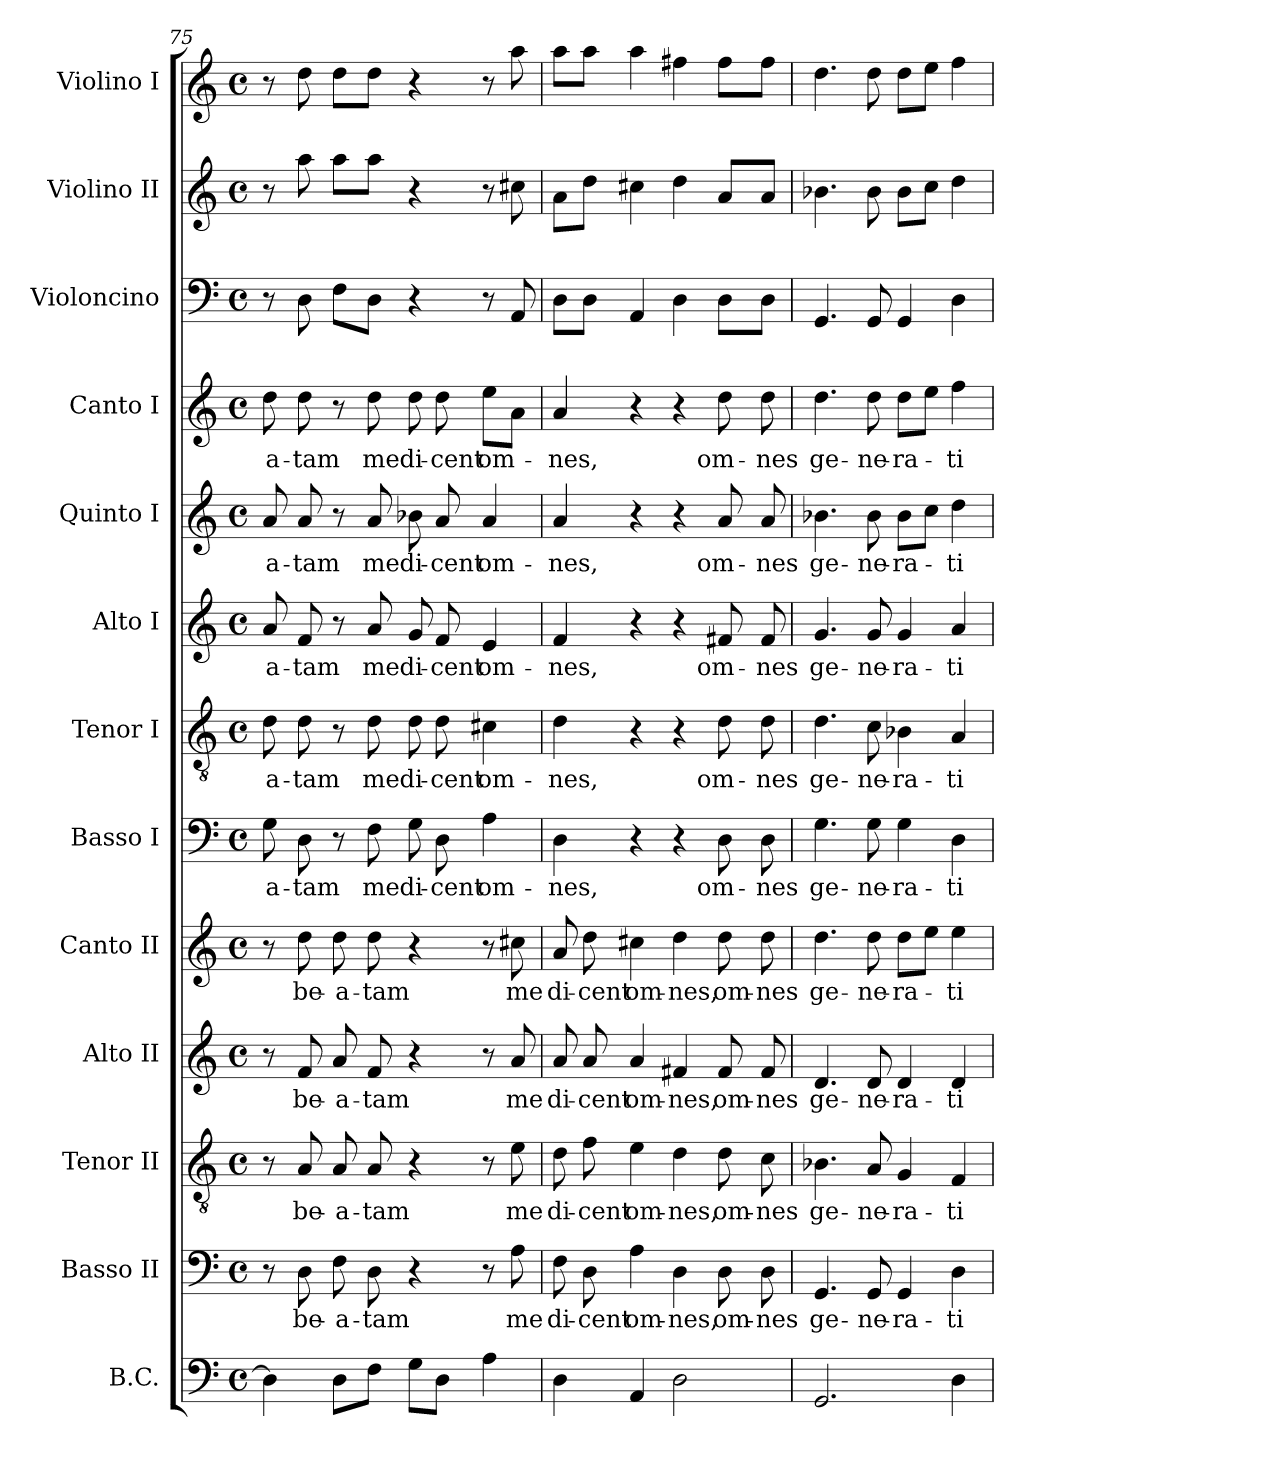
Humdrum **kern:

**kern	**kern	**text	**kern	**text	**kern	**text	**kern	**text	**kern	**text	**kern	**text	**kern	**text	**kern	**text	**kern	**text	**kern	**kern	**kern
*part13	*part12	*part12	*part11	*part11	*part10	*part10	*part9	*part9	*part8	*part8	*part7	*part7	*part6	*part6	*part5	*part5	*part4	*part4	*part3	*part2	*part1
*staff13	*staff12	*staff12	*staff11	*staff11	*staff10	*staff10	*staff9	*staff9	*staff8	*staff8	*staff7	*staff7	*staff6	*staff6	*staff5	*staff5	*staff4	*staff4	*staff3	*staff2	*staff1
*I"B.C.	*I"Basso II	*	*I"Tenor II	*	*I"Alto II	*	*I"Canto II	*	*I"Basso I	*	*I"Tenor I	*	*I"Alto I	*	*I"Quinto I	*	*I"Canto I	*	*I"Violoncino	*I"Violino II	*I"Violino I
*I'BC	*I'B 2	*	*I'T 2	*	*I'A 2	*	*I'C 2	*	*I'B 1	*	*I'T 1	*	*I'A 1	*	*I'Q 1	*	*I'C 1	*	*	*I'Vln. II	*I'Vln. I
!!LO:PB:g=z
*clefF4	*clefF4	*	*clefGv2	*	*clefG2	*	*clefG2	*	*clefF4	*	*clefGv2	*	*clefG2	*	*clefG2	*	*clefG2	*	*clefF4	*clefG2	*clefG2
*k[]	*k[]	*	*k[]	*	*k[]	*	*k[]	*	*k[]	*	*k[]	*	*k[]	*	*k[]	*	*k[]	*	*k[]	*k[]	*k[]
*C:	*C:	*	*C:	*	*C:	*	*C:	*	*C:	*	*C:	*	*C:	*	*C:	*	*C:	*	*C:	*C:	*C:
*M4/4	*M4/4	*	*M4/4	*	*M4/4	*	*M4/4	*	*M4/4	*	*M4/4	*	*M4/4	*	*M4/4	*	*M4/4	*	*M4/4	*M4/4	*M4/4
*met(c)	*met(c)	*	*met(c)	*	*met(c)	*	*met(c)	*	*met(c)	*	*met(c)	*	*met(c)	*	*met(c)	*	*met(c)	*	*met(c)	*met(c)	*met(c)
=75	=75	=75	=75	=75	=75	=75	=75	=75	=75	=75	=75	=75	=75	=75	=75	=75	=75	=75	=75	=75	=75
!	!	!	!	!	!	!	!	!	!	!LO:LY:b	!	!	!	!	!	!	!	!	!	!	!
!	!	!	!	!	!	!	!	!	!	!	!	!LO:LY:b	!	!	!	!	!	!	!	!	!
!	!	!	!	!	!	!	!	!	!	!	!	!	!	!LO:LY:b	!	!	!	!	!	!	!
!	!	!	!	!	!	!	!	!	!	!	!	!	!	!	!	!LO:LY:b	!	!	!	!	!
!	!	!	!	!	!	!	!	!	!	!	!	!	!	!	!	!	!	!LO:LY:b	!	!	!
4D\]	8r	.	8r	.	8r	.	8r	.	8G\	-a-	8d\	-a-	8a/	-a-	8a/	-a-	8dd\	-a-	8r	8r	8r
!	!	!LO:LY:b	!	!	!	!	!	!	!	!	!	!	!	!	!	!	!	!	!	!	!
!	!	!	!	!LO:LY:b	!	!	!	!	!	!	!	!	!	!	!	!	!	!	!	!	!
!	!	!	!	!	!	!LO:LY:b	!	!	!	!	!	!	!	!	!	!	!	!	!	!	!
!	!	!	!	!	!	!	!	!LO:LY:b	!	!	!	!	!	!	!	!	!	!	!	!	!
!	!	!	!	!	!	!	!	!	!	!LO:LY:b	!	!	!	!	!	!	!	!	!	!	!
!	!	!	!	!	!	!	!	!	!	!	!	!LO:LY:b	!	!	!	!	!	!	!	!	!
!	!	!	!	!	!	!	!	!	!	!	!	!	!	!LO:LY:b	!	!	!	!	!	!	!
!	!	!	!	!	!	!	!	!	!	!	!	!	!	!	!	!LO:LY:b	!	!	!	!	!
!	!	!	!	!	!	!	!	!	!	!	!	!	!	!	!	!	!	!LO:LY:b	!	!	!
.	8D\	be-	8A/	be-	8f/	be-	8dd\	be-	8D\	-tam	8d\	-tam	8f/	-tam	8a/	-tam	8dd\	-tam	8D\	8aa\	8dd\
!	!	!LO:LY:b	!	!	!	!	!	!	!	!	!	!	!	!	!	!	!	!	!	!	!
!	!	!	!	!LO:LY:b	!	!	!	!	!	!	!	!	!	!	!	!	!	!	!	!	!
!	!	!	!	!	!	!LO:LY:b	!	!	!	!	!	!	!	!	!	!	!	!	!	!	!
!	!	!	!	!	!	!	!	!LO:LY:b	!	!	!	!	!	!	!	!	!	!	!	!	!
8D\L	8F\	-a-	8A/	-a-	8a/	-a-	8dd\	-a-	8r	.	8r	.	8r	.	8r	.	8r	.	8F\L	8aa\L	8dd\L
!	!	!LO:LY:b	!	!	!	!	!	!	!	!	!	!	!	!	!	!	!	!	!	!	!
!	!	!	!	!LO:LY:b	!	!	!	!	!	!	!	!	!	!	!	!	!	!	!	!	!
!	!	!	!	!	!	!LO:LY:b	!	!	!	!	!	!	!	!	!	!	!	!	!	!	!
!	!	!	!	!	!	!	!	!LO:LY:b	!	!	!	!	!	!	!	!	!	!	!	!	!
!	!	!	!	!	!	!	!	!	!	!LO:LY:b	!	!	!	!	!	!	!	!	!	!	!
!	!	!	!	!	!	!	!	!	!	!	!	!LO:LY:b	!	!	!	!	!	!	!	!	!
!	!	!	!	!	!	!	!	!	!	!	!	!	!	!LO:LY:b	!	!	!	!	!	!	!
!	!	!	!	!	!	!	!	!	!	!	!	!	!	!	!	!LO:LY:b	!	!	!	!	!
!	!	!	!	!	!	!	!	!	!	!	!	!	!	!	!	!	!	!LO:LY:b	!	!	!
8F\J	8D\	-tam	8A/	-tam	8f/	-tam	8dd\	-tam	8F\	me	8d\	me	8a/	me	8a/	me	8dd\	me	8D\J	8aa\J	8dd\J
!	!	!	!	!	!	!	!	!	!	!LO:LY:b	!	!	!	!	!	!	!	!	!	!	!
!	!	!	!	!	!	!	!	!	!	!	!	!LO:LY:b	!	!	!	!	!	!	!	!	!
!	!	!	!	!	!	!	!	!	!	!	!	!	!	!LO:LY:b	!	!	!	!	!	!	!
!	!	!	!	!	!	!	!	!	!	!	!	!	!	!	!	!LO:LY:b	!	!	!	!	!
!	!	!	!	!	!	!	!	!	!	!	!	!	!	!	!	!	!	!LO:LY:b	!	!	!
8G\L	4r	.	4r	.	4r	.	4r	.	8G\	di-	8d\	di-	8g/	di-	8b-X\	di-	8dd\	di-	4r	4r	4r
!	!	!	!	!	!	!	!	!	!	!LO:LY:b	!	!	!	!	!	!	!	!	!	!	!
!	!	!	!	!	!	!	!	!	!	!	!	!LO:LY:b	!	!	!	!	!	!	!	!	!
!	!	!	!	!	!	!	!	!	!	!	!	!	!	!LO:LY:b	!	!	!	!	!	!	!
!	!	!	!	!	!	!	!	!	!	!	!	!	!	!	!	!LO:LY:b	!	!	!	!	!
!	!	!	!	!	!	!	!	!	!	!	!	!	!	!	!	!	!	!LO:LY:b	!	!	!
8D\J	.	.	.	.	.	.	.	.	8D\	-cent	8d\	-cent	8f/	-cent	8a/	-cent	8dd\	-cent	.	.	.
!	!	!	!	!	!	!	!	!	!	!LO:LY:b	!	!	!	!	!	!	!	!	!	!	!
!	!	!	!	!	!	!	!	!	!	!	!	!LO:LY:b	!	!	!	!	!	!	!	!	!
!	!	!	!	!	!	!	!	!	!	!	!	!	!	!LO:LY:b	!	!	!	!	!	!	!
!	!	!	!	!	!	!	!	!	!	!	!	!	!	!	!	!LO:LY:b	!	!	!	!	!
!	!	!	!	!	!	!	!	!	!	!	!	!	!	!	!	!	!	!LO:LY:b	!	!	!
4A\	8r	.	8r	.	8r	.	8r	.	4A\	om-	4c#X\	om-	4e/	om-	4a/	om-	8ee\L	om-	8r	8r	8r
!	!	!LO:LY:b	!	!	!	!	!	!	!	!	!	!	!	!	!	!	!	!	!	!	!
!	!	!	!	!LO:LY:b	!	!	!	!	!	!	!	!	!	!	!	!	!	!	!	!	!
!	!	!	!	!	!	!LO:LY:b	!	!	!	!	!	!	!	!	!	!	!	!	!	!	!
!	!	!	!	!	!	!	!	!LO:LY:b	!	!	!	!	!	!	!	!	!	!	!	!	!
.	8A\	me	8e\	me	8a/	me	8cc#X\	me	.	.	.	.	.	.	.	.	8a\J	.	8AA/	8cc#X\	8aa\
=76	=76	=76	=76	=76	=76	=76	=76	=76	=76	=76	=76	=76	=76	=76	=76	=76	=76	=76	=76	=76	=76
!	!	!LO:LY:b	!	!	!	!	!	!	!	!	!	!	!	!	!	!	!	!	!	!	!
!	!	!	!	!LO:LY:b	!	!	!	!	!	!	!	!	!	!	!	!	!	!	!	!	!
!	!	!	!	!	!	!LO:LY:b	!	!	!	!	!	!	!	!	!	!	!	!	!	!	!
!	!	!	!	!	!	!	!	!LO:LY:b	!	!	!	!	!	!	!	!	!	!	!	!	!
!	!	!	!	!	!	!	!	!	!	!LO:LY:b	!	!	!	!	!	!	!	!	!	!	!
!	!	!	!	!	!	!	!	!	!	!	!	!LO:LY:b	!	!	!	!	!	!	!	!	!
!	!	!	!	!	!	!	!	!	!	!	!	!	!	!LO:LY:b	!	!	!	!	!	!	!
!	!	!	!	!	!	!	!	!	!	!	!	!	!	!	!	!LO:LY:b	!	!	!	!	!
!	!	!	!	!	!	!	!	!	!	!	!	!	!	!	!	!	!	!LO:LY:b	!	!	!
4D\	8F\	di-	8d\	di-	8a/	di-	8a/	di-	4D\	-nes,	4d\	-nes,	4f/	-nes,	4a/	-nes,	4a/	-nes,	8D\L	8a\L	8aa\L
!	!	!LO:LY:b	!	!	!	!	!	!	!	!	!	!	!	!	!	!	!	!	!	!	!
!	!	!	!	!LO:LY:b	!	!	!	!	!	!	!	!	!	!	!	!	!	!	!	!	!
!	!	!	!	!	!	!LO:LY:b	!	!	!	!	!	!	!	!	!	!	!	!	!	!	!
!	!	!	!	!	!	!	!	!LO:LY:b	!	!	!	!	!	!	!	!	!	!	!	!	!
.	8D\	-cent	8f\	-cent	8a/	-cent	8dd\	-cent	.	.	.	.	.	.	.	.	.	.	8D\J	8dd\J	8aa\J
!	!	!LO:LY:b	!	!	!	!	!	!	!	!	!	!	!	!	!	!	!	!	!	!	!
!	!	!	!	!LO:LY:b	!	!	!	!	!	!	!	!	!	!	!	!	!	!	!	!	!
!	!	!	!	!	!	!LO:LY:b	!	!	!	!	!	!	!	!	!	!	!	!	!	!	!
!	!	!	!	!	!	!	!	!LO:LY:b	!	!	!	!	!	!	!	!	!	!	!	!	!
4AA/	4A\	om-	4e\	om-	4a/	om-	4cc#X\	om-	4r	.	4r	.	4r	.	4r	.	4r	.	4AA/	4cc#X\	4aa\
!	!	!LO:LY:b	!	!	!	!	!	!	!	!	!	!	!	!	!	!	!	!	!	!	!
!	!	!	!	!LO:LY:b	!	!	!	!	!	!	!	!	!	!	!	!	!	!	!	!	!
!	!	!	!	!	!	!LO:LY:b	!	!	!	!	!	!	!	!	!	!	!	!	!	!	!
!	!	!	!	!	!	!	!	!LO:LY:b	!	!	!	!	!	!	!	!	!	!	!	!	!
2D\	4D\	-nes,	4d\	-nes,	4f#X/	-nes,	4dd\	-nes,	4r	.	4r	.	4r	.	4r	.	4r	.	4D\	4dd\	4ff#X\
!	!	!LO:LY:b	!	!	!	!	!	!	!	!	!	!	!	!	!	!	!	!	!	!	!
!	!	!	!	!LO:LY:b	!	!	!	!	!	!	!	!	!	!	!	!	!	!	!	!	!
!	!	!	!	!	!	!LO:LY:b	!	!	!	!	!	!	!	!	!	!	!	!	!	!	!
!	!	!	!	!	!	!	!	!LO:LY:b	!	!	!	!	!	!	!	!	!	!	!	!	!
!	!	!	!	!	!	!	!	!	!	!LO:LY:b	!	!	!	!	!	!	!	!	!	!	!
!	!	!	!	!	!	!	!	!	!	!	!	!LO:LY:b	!	!	!	!	!	!	!	!	!
!	!	!	!	!	!	!	!	!	!	!	!	!	!	!LO:LY:b	!	!	!	!	!	!	!
!	!	!	!	!	!	!	!	!	!	!	!	!	!	!	!	!LO:LY:b	!	!	!	!	!
!	!	!	!	!	!	!	!	!	!	!	!	!	!	!	!	!	!	!LO:LY:b	!	!	!
.	8D\	om-	8d\	om-	8f#/	om-	8dd\	om-	8D\	om-	8d\	om-	8f#X/	om-	8a/	om-	8dd\	om-	8D\L	8a/L	8ff#\L
!	!	!LO:LY:b	!	!	!	!	!	!	!	!	!	!	!	!	!	!	!	!	!	!	!
!	!	!	!	!LO:LY:b	!	!	!	!	!	!	!	!	!	!	!	!	!	!	!	!	!
!	!	!	!	!	!	!LO:LY:b	!	!	!	!	!	!	!	!	!	!	!	!	!	!	!
!	!	!	!	!	!	!	!	!LO:LY:b	!	!	!	!	!	!	!	!	!	!	!	!	!
!	!	!	!	!	!	!	!	!	!	!LO:LY:b	!	!	!	!	!	!	!	!	!	!	!
!	!	!	!	!	!	!	!	!	!	!	!	!LO:LY:b	!	!	!	!	!	!	!	!	!
!	!	!	!	!	!	!	!	!	!	!	!	!	!	!LO:LY:b	!	!	!	!	!	!	!
!	!	!	!	!	!	!	!	!	!	!	!	!	!	!	!	!LO:LY:b	!	!	!	!	!
!	!	!	!	!	!	!	!	!	!	!	!	!	!	!	!	!	!	!LO:LY:b	!	!	!
.	8D\	-nes	8c\	-nes	8f#/	-nes	8dd\	-nes	8D\	-nes	8d\	-nes	8f#/	-nes	8a/	-nes	8dd\	-nes	8D\J	8a/J	8ff#\J
=77	=77	=77	=77	=77	=77	=77	=77	=77	=77	=77	=77	=77	=77	=77	=77	=77	=77	=77	=77	=77	=77
!	!	!LO:LY:b	!	!	!	!	!	!	!	!	!	!	!	!	!	!	!	!	!	!	!
!	!	!	!	!LO:LY:b	!	!	!	!	!	!	!	!	!	!	!	!	!	!	!	!	!
!	!	!	!	!	!	!LO:LY:b	!	!	!	!	!	!	!	!	!	!	!	!	!	!	!
!	!	!	!	!	!	!	!	!LO:LY:b	!	!	!	!	!	!	!	!	!	!	!	!	!
!	!	!	!	!	!	!	!	!	!	!LO:LY:b	!	!	!	!	!	!	!	!	!	!	!
!	!	!	!	!	!	!	!	!	!	!	!	!LO:LY:b	!	!	!	!	!	!	!	!	!
!	!	!	!	!	!	!	!	!	!	!	!	!	!	!LO:LY:b	!	!	!	!	!	!	!
!	!	!	!	!	!	!	!	!	!	!	!	!	!	!	!	!LO:LY:b	!	!	!	!	!
!	!	!	!	!	!	!	!	!	!	!	!	!	!	!	!	!	!	!LO:LY:b	!	!	!
2.GG/	4.GG/	ge-	4.B-X\	ge-	4.d/	ge-	4.dd\	ge-	4.G\	ge-	4.d\	ge-	4.g/	ge-	4.b-X\	ge-	4.dd\	ge-	4.GG/	4.b-X\	4.dd\
!	!	!LO:LY:b	!	!	!	!	!	!	!	!	!	!	!	!	!	!	!	!	!	!	!
!	!	!	!	!LO:LY:b	!	!	!	!	!	!	!	!	!	!	!	!	!	!	!	!	!
!	!	!	!	!	!	!LO:LY:b	!	!	!	!	!	!	!	!	!	!	!	!	!	!	!
!	!	!	!	!	!	!	!	!LO:LY:b	!	!	!	!	!	!	!	!	!	!	!	!	!
!	!	!	!	!	!	!	!	!	!	!LO:LY:b	!	!	!	!	!	!	!	!	!	!	!
!	!	!	!	!	!	!	!	!	!	!	!	!LO:LY:b	!	!	!	!	!	!	!	!	!
!	!	!	!	!	!	!	!	!	!	!	!	!	!	!LO:LY:b	!	!	!	!	!	!	!
!	!	!	!	!	!	!	!	!	!	!	!	!	!	!	!	!LO:LY:b	!	!	!	!	!
!	!	!	!	!	!	!	!	!	!	!	!	!	!	!	!	!	!	!LO:LY:b	!	!	!
.	8GG/	-ne-	8A/	-ne-	8d/	-ne-	8dd\	-ne-	8G\	-ne-	8c\	-ne-	8g/	-ne-	8b-\	-ne-	8dd\	-ne-	8GG/	8b-\	8dd\
!	!	!LO:LY:b	!	!	!	!	!	!	!	!	!	!	!	!	!	!	!	!	!	!	!
!	!	!	!	!LO:LY:b	!	!	!	!	!	!	!	!	!	!	!	!	!	!	!	!	!
!	!	!	!	!	!	!LO:LY:b	!	!	!	!	!	!	!	!	!	!	!	!	!	!	!
!	!	!	!	!	!	!	!	!LO:LY:b	!	!	!	!	!	!	!	!	!	!	!	!	!
!	!	!	!	!	!	!	!	!	!	!LO:LY:b	!	!	!	!	!	!	!	!	!	!	!
!	!	!	!	!	!	!	!	!	!	!	!	!LO:LY:b	!	!	!	!	!	!	!	!	!
!	!	!	!	!	!	!	!	!	!	!	!	!	!	!LO:LY:b	!	!	!	!	!	!	!
!	!	!	!	!	!	!	!	!	!	!	!	!	!	!	!	!LO:LY:b	!	!	!	!	!
!	!	!	!	!	!	!	!	!	!	!	!	!	!	!	!	!	!	!LO:LY:b	!	!	!
.	4GG/	-ra-	4G/	-ra-	4d/	-ra-	8dd\L	-ra-	4G\	-ra-	4B-X\	-ra-	4g/	-ra-	8b-\L	-ra-	8dd\L	-ra-	4GG/	8b-\L	8dd\L
.	.	.	.	.	.	.	8ee\J	.	.	.	.	.	.	.	8cc\J	.	8ee\J	.	.	8cc\J	8ee\J
!	!	!LO:LY:b	!	!	!	!	!	!	!	!	!	!	!	!	!	!	!	!	!	!	!
!	!	!	!	!LO:LY:b	!	!	!	!	!	!	!	!	!	!	!	!	!	!	!	!	!
!	!	!	!	!	!	!LO:LY:b	!	!	!	!	!	!	!	!	!	!	!	!	!	!	!
!	!	!	!	!	!	!	!	!LO:LY:b	!	!	!	!	!	!	!	!	!	!	!	!	!
!	!	!	!	!	!	!	!	!	!	!LO:LY:b	!	!	!	!	!	!	!	!	!	!	!
!	!	!	!	!	!	!	!	!	!	!	!	!LO:LY:b	!	!	!	!	!	!	!	!	!
!	!	!	!	!	!	!	!	!	!	!	!	!	!	!LO:LY:b	!	!	!	!	!	!	!
!	!	!	!	!	!	!	!	!	!	!	!	!	!	!	!	!LO:LY:b	!	!	!	!	!
!	!	!	!	!	!	!	!	!	!	!	!	!	!	!	!	!	!	!LO:LY:b	!	!	!
4D\	4D\	-ti-	4F/	-ti-	4d/	-ti-	4ee\	-ti-	4D\	-ti-	4A/	-ti-	4a/	-ti-	4dd\	-ti-	4ff\	-ti-	4D\	4dd\	4ff\
=	=	=	=	=	=	=	=	=	=	=	=	=	=	=	=	=	=	=	=	=	=
*-	*-	*-	*-	*-	*-	*-	*-	*-	*-	*-	*-	*-	*-	*-	*-	*-	*-	*-	*-	*-	*-
